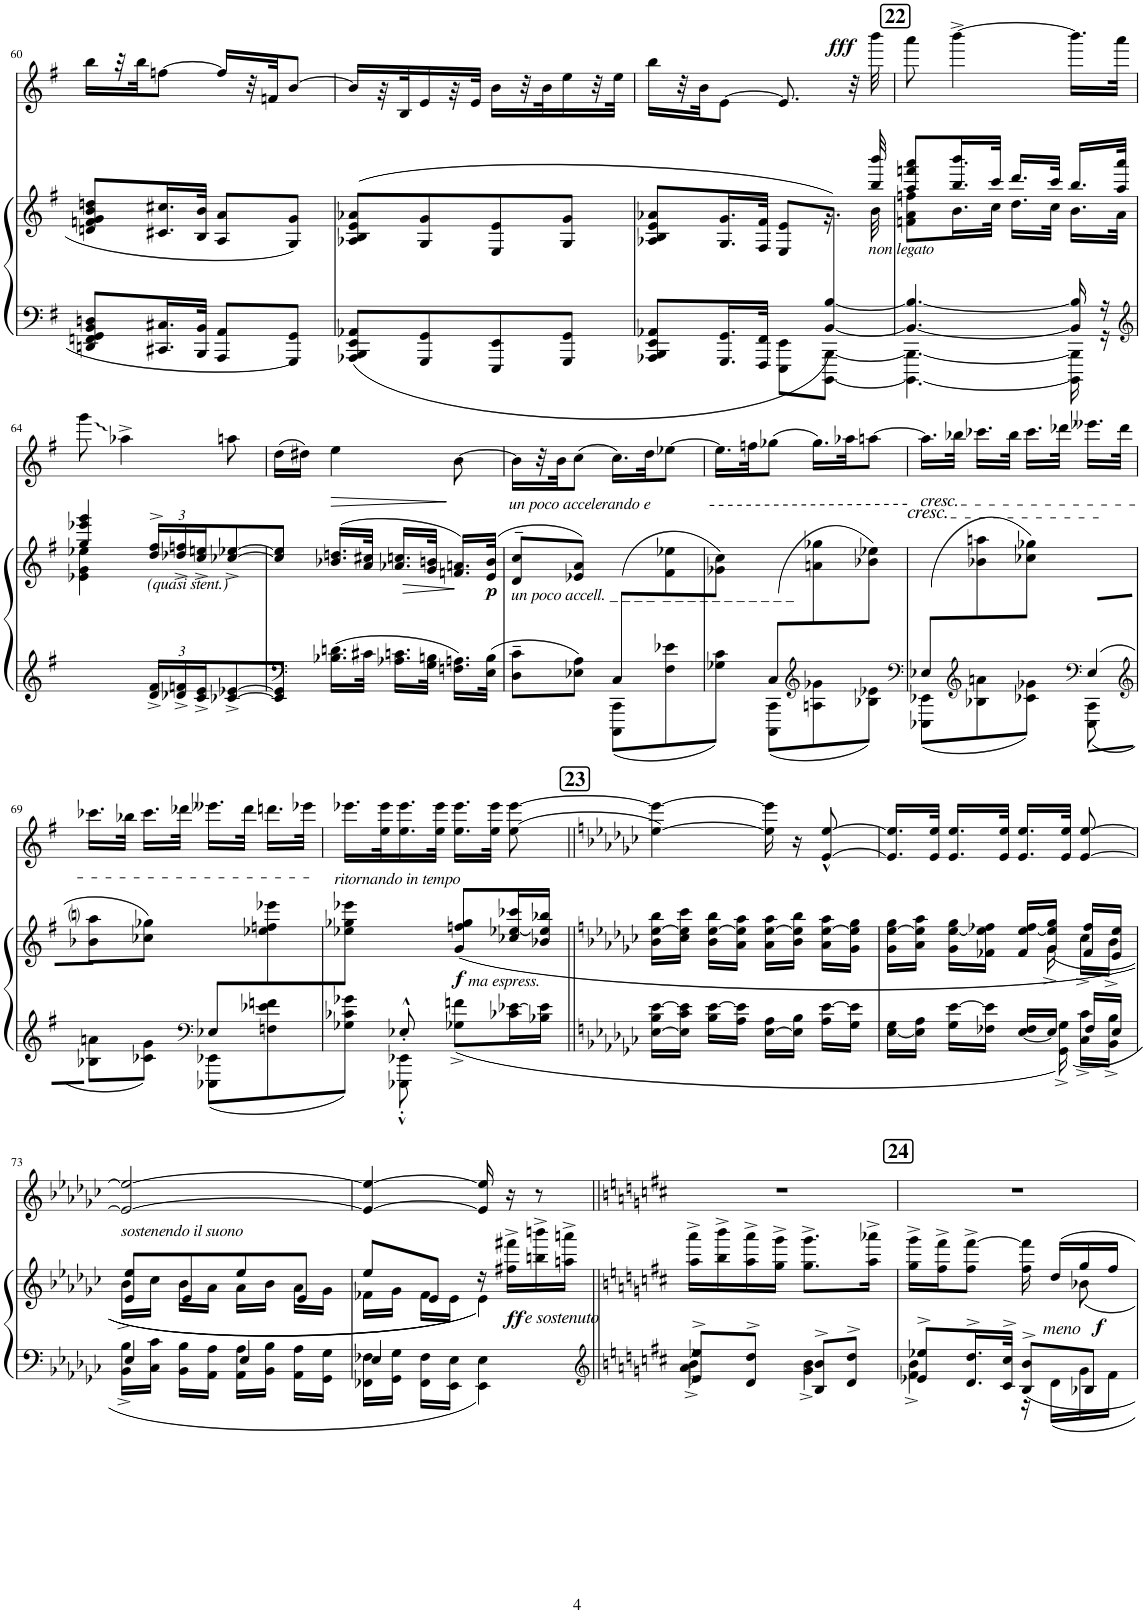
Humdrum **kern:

**kern	**kern	**dynam	**kern	**dynam
*part2	*part2	*part2	*part1	*part1
*staff3	*staff2	*staff2/3	*staff1	*staff1
*I"Piano	*	*	*I"Violin	*
*	*	*	*I'Vln	*
!!LO:PB:g=z
*clefF4	*clefF4	*	*clefG2	*
*k[f#]	*k[f#]	*	*k[f#]	*
*M4/8	*M4/8	*	*M4/8	*
=60	=60	=60	=60	=60
8DDn/ 8FFn/ 8GG/ 8BB/ 8Dn/L	8dn/ 8fn/ 8g/ 8b/ 8ddn/L	.	16bb\LL	.
.	.	.	32r	.
.	.	.	32bb\JJ	.
16.CC#X/ 16.C#X/L	16.c#X/ 16.cc#X/L	.	[8ffn\J	.
32BBB/ 32BB/JJk	32B/ 32b/JJk	.	.	.
8AAA/ 8AA/L	8A/ 8a/L	.	16ff/LL]	.
.	.	.	32r	.
.	.	.	32fn/JJ	.
8GGG/ 8GG/J	8G/ 8g/J	.	[>8b/J	.
=61	=61	=61	=61	=61
8AAA-X/ 8BBB/ 8EE/ 8AA-X/L	(8A-X/ 8B/ 8e/ 8a-X/L	.	16b/LL]	.
.	.	.	32r	.
.	.	.	32B/J	.
8GGG/ 8GG/	8G/ 8g/	.	16e/	.
.	.	.	32r	.
.	.	.	32e/JJJ	.
8EEE/ 8EE/	8E/ 8e/	.	16b\LL	.
.	.	.	32r	.
.	.	.	32b\J	.
8GGG/ 8GG/J	8G/ 8g/J	.	16ee\	.
.	.	.	32r	.
.	.	.	32ee\JJJ	.
=62	=62	=62	=62	=62
*^	*^	*	*	*
*	*	*	*^	*	*	*
4.ryy	8AAA-X/ 8BBB/ 8EE/ 8AA-X/L	8A-X/ 8B/ 8e/ 8a-X/L	4.ryy	4...ryy	.	16bb\LL	.
.	.	.	.	.	.	32r	.
.	.	.	.	.	.	32b\JJ	.
.	16.GGG/ 16.GG/L	16.G/ 16.g/L	.	.	.	[8e\J	.
.	32FFF#/ 32FF#/JJk	32F#/ 32f#/JJk	.	.	.	.	.
.	8EEE\ 8EE\L	8E/ 8e/L	.	.	.	8.e/]	.
[<8BB/ [<8B/J)	[<8BBBB\ [8BBB\J	8ryy	16.r	.	.	.	.
!	!	!	!	!	!	!	!LO:DY:a
.	.	.	.	.	.	32r	fff
!	!	!	!LO:TX:b:i:t=non legato	!	!	!	!
.	.	.	32bb/ 32bbb/	32b\	.	32bbb\	.
*	*	*	*v	*v	*	*	*
!!LO:REH:place=s1:a:B:cj:fs=14:t=22
=63	=63	=63	=63	=63	=63	=63
4.BB/_ 4.B/_	4.BBBB\_ 4.BBB\_	8fn\ 8a\ 8ffn\L	8aa/ 8fffn/ 8aaa/L	.	8aaa\	.
.	.	16.b\L	16.bb/ 16.bbb/L	.	[4bbb^\	.
.	.	32cc\JJk	32ccc/JJk	.	.	.
.	.	16.dd\LL	16.ddd/LL	.	.	.
.	.	32cc\JJk	32ccc/JJk	.	.	.
16BB/] 16B/]	16BBBB\] 16BBB\]	16.b\LL	16.bb/LL	.	16.bbb\LL]	.
16r	16r	.	.	.	.	.
.	.	32a\JJk	32aa/ 32aaa/JJk	.	32aaa\JJk	.
*v	*v	*	*	*	*	*
!!LO:LB:g=z
=64	=64	=64	=64	=64	=64
*clefG2	*	*	*	*	*
4ryy	4gg/ 4eee-X/ 4ggg/	4e-X\ 4g\ 4ee-X\	.	8ggg\	.
.	.	.	.	4aa-X^\	.
*Xbrackettup	*Xbrackettup	*	*	*	*
!	!LO:TX:b:i:t=(quasi stent.)	!	!	!	!
24d/^ 24f#/^LL	24dd/^> 24ff#/^>LL	4ryy	.	.	.
24d-X/^ 24fn/^	24dd-X/^ 24ffn/^	.	.	.	.
24c/^ 24e/^J	24cc/^ 24een/^J	.	.	.	.
[>8c-X/^ [8e-X/^	[>8cc-X/^ [8ee-X/^	.	.	8aan\	.
*	*v	*v	*	*	*
=65	=65	=65	=65	=65
8c-/] 8e-/]J	8cc-/] 8ee-/]J	.	(16dd\LL	.
.	.	.	16dd#X\JJ)	.
*clefF4	*	*	*	*
!	!	!	!	!LO:HP:b
16.B-X\ 16.dn\LL	(>16.b-X/ 16.ddn/LL	.	4ee\	>
32c#X\JJk	32a/ 32cc#X/JJk	.	.	.
16.A-X\ 16.cn\LL	16.a-X/ 16.ccn/LL	.	.	.
32G\ 32Bn\JJk	32g/ 32bn/JJk	.	.	.
16.Fn\ 16.An\LL	16.fn/ 16.an/LL)	.	[8b\	]
!	!	!LO:DY:b	!	!
32E\ 32B\JJk	(>32e/ 32b/JJk	p	.	.
=66	=66	=66	=66	=66
*^	*	*	*	*
!	!	!	!	!LO:TX:b:i:t=un poco accelerando e	!
!	!	!LO:TX:b:i:t=un poco accell. _ _ _ _  _ _ _ _ _ _ _ _ _ _ _	!	!	!
4ryy	8D\~ 8c\~L	8d/~> 8cc/~>L	.	16b\LL]	.
.	.	.	.	32r	.
.	.	.	.	32b\JJ	.
.	8E-X\ 8A\J	8e-X/ 8a/J)	.	(8cc\J	.
(8C/L	8CCC\ 8CC\L	8ryy	.	16.cc\LL)	.
.	.	.	.	32dd\JK	.
8ryy	8F#\ 8e-X\	8f#\ 8ee-X\	.	[8ee-X\J	.
=67	=67	=67	=67	=67	=67
8ryy	8G-X\ 8c\J	8g-X\ 8cc\J)	.	16.ee-\LL]	.
.	.	.	.	32ffn\JK	.
(8C/L	8CCC\ 8CC\L	8ryy	.	(8gg-X\J	.
*clefG2	*	*	*	*	*
4ryy	8An\ 8g-X\	8an\ 8gg-X\	.	16.gg-\LL)	.
.	.	.	.	32aa-X\JK	.
.	8B-X\ 8e-X\J	8b-X\ 8ee-X\J)	.	[8aan\J	.
=68	=68	=68	=68	=68	=68
*clefF4	*	*	*	*	*
!	!	!	!	!LO:TX:b:i:t=cresc.	!
!	!	!LO:TX:a:i:t=cresc.	!	!	!
(8E-X/L	8EEE-X\ 8EE-X\L	8ryy	.	16.aa\LL]	.
.	.	.	.	32bb-X\JJk	.
*clefG2	*	*	*	*	*
4ryy	8B-X\ 8an\	8b-X\ 8aan\	.	16.ccc-X\LL	.
.	.	.	.	32bb-\JJk	.
.	8c-X\ 8g-X\J	8cc-X\ 8gg-X\J)	.	16.ccc-\LL	.
.	.	.	.	32ddd-X\JJk	.
*clefF4	*	*	*	*	*
(>8E-/	8EEE-\ 8CC\	8ryy	.	16.eee--X\LL	.
.	.	.	.	32ddd-\JJk	.
!!LO:LB:g=z
=69	=69	=69	=69	=69	=69
*clefG2	*	*	*	*	*
4ryy	8B-X\ 8an\L	8b-X\ 8aani\L	.	16.ccc-X\LL	.
.	.	.	.	32bb-X\JJk	.
.	8c-X\ 8g\J	8cc-X\ 8gg-X\J)	.	16.ccc-\LL	.
.	.	.	.	32ddd-X\JJk	.
*clefF4	*	*	*	*	*
8E-X/L	8EEE-X\ 8EE-X\L	8ryy	.	16.eee--X\LL	.
.	.	.	.	32ddd-\JJk	.
8ryy	8Fn\ 8e-X\ 8fn\	8ee-X\ 8ffn\ 8eee-X\	.	16.dddn\LL	.
.	.	.	.	32eee-X\JJk	.
=70	=70	=70	=70	=70	=70
!	!	!	!	!LO:TX:b:i:t=ritornando in tempo	!
8ryy	8G-X\ 8c-X\ 8g-X\J	8ee-X\ 8gg-X\ 8eee-X\J	.	16.eee-X\LL	.
.	.	.	.	32ee\ 32eee-\K	.
8E-X'^^/	8EEE-X\'<^^ 8EE-X\'<^^	8ryy	.	16.ee\ 16.eee-\	.
.	.	.	.	32ee\ 32eee-\JJk	.
!	!	!LO:TX:b:i:t=ma espress.	!	!	!
!	!	!	!LO:DY:b	!	!
4ryy	8G-X\^< 8fn\^<L	(8g/ 8ffn/ 8gg-/L	f	16.ee\ 16.eee-\LL	.
.	.	.	.	32ee\ 32eee-\JJk	.
.	16c-X\ [16e-X\L	16cc-X/ [16ee-X/ 16ccc-X/L	.	(>8ee\ [8eee-\	.
.	16B-X\ 16e-\]JJ	16b-X/ 16ee-/] 16bb-X/JJ	.	.	.
*v	*v	*	*	*	*
!!LO:REH:place=s1:a:B:cj:fs=14:t=23
=71||	=71||	=71||	=71||	=71||
*k[b-e-a-d-g-c-]	*k[b-e-a-d-g-c-]	*	*k[b-e-a-d-g-c-]	*
[>16E-\ 16B-\ [16e-\LL	16b-\ [16ee-\ 16bb-\LL	.	[>4ee-\ 4eee-\_)	.
16E-\] 16c-\ 16e-\]JJ	16cc-\ 16ee-\] 16ccc-\JJ	.	.	.
16B-\ [16e-\LL	16b-\ [16ee-\ 16bb-\LL	.	.	.
16A-\ 16e-\]JJ	16a-\ 16ee-\] 16aa-\JJ	.	.	.
[>16E-\ 16A-\LL	16a-\ [16ee-\ 16aa-\LL	.	16ee-\] 16eee-\]	.
16E-\] 16B-\JJ	16b-\ 16ee-\] 16bb-\JJ	.	16r	.
16A-\ [16e-\LL	16a-\ [>16ee-\ 16aa-\LL	.	[>8e-/^^ [8ee-/^^	.
16G-\ 16e-\]JJ	16g-\ 16ee-\] 16gg-\JJ	.	.	.
=72	=72	=72	=72	=72
*^	*^	*	*	*
[<16E-\ 16G-\LL	4ryy	16g-\ [>16ee-\ 16gg-\LL	16ryy	.	16.e-/] 16.ee-/]LL	.
*	*	*v	*v	*	*	*
16E-\] 16A-\JJ	.	16a-\ 16ee-\] 16aa-\JJ	.	.	.
.	.	.	.	32e-/ 32ee-/JJk	.
16G-\ [>16e-\LL	.	16g-\ [<16ee-\ 16gg-\LL	.	16.e-/ 16.ee-/LL	.
16F-X\ 16e-\]JJ	.	16f-X\ 16ee-\] 16ff-X\JJ	.	.	.
.	.	.	.	32e-/ 32ee-/JJk	.
16F-	[<16E-/LL	16f-/ [<16ee-/ 16ff-/LL	.	16.e-/ 16.ee-/LL	.
*	*	*^	*	*	*
16GG-\^ 16G-\^	16E-/JJ]	(<16g-/ 16ee-/] 16gg-/JJ	16g-^\	.	.	.
.	.	.	.	.	32e-/ 32ee-/JJk	.
16F-/LL	16C-\^ 16c-\^LL	16f-/ 16ff-/LL	16cc-^\LL	.	[>8e-/ [8ee-/	.
16E-/JJ	16BB-\^ 16B-\^JJ	16e-/ 16ee-/JJ	16b-^\JJ	.	.	.
!!LO:LB:g=z
=73	=73	=73	=73	=73	=73	=73
!	!	!	!	!	!LO:TX:b:i:t=sostenendo il suono	!
16BB-\^ 16B-\^LL	4E-/	8e-/ 8ee-/L	16b-^\LL	.	2e-/_ 2ee-/_	.
16C-\ 16c-\JJ	.	.	16cc-\JJ	.	.	.
16BB-\ 16B-\LL	.	8e-/	16b-\LL	.	.	.
16AA-\ 16A-\JJ	.	.	16a-\JJ	.	.	.
16AA-\ 16A-\LL	4E-/	8ee-/	16a-\LL	.	.	.
16BB-\ 16B-\JJ	.	.	16b-\JJ	.	.	.
16AA-\ 16A-\LL	.	8e-/J	16a-\LL	.	.	.
16GG-\ 16G-\JJ	.	.	16g-\JJ	.	.	.
=74	=74	=74	=74	=74	=74	=74
16FF-X\ 16F-X\LL	4E-/	8ee-/L	16f-X\LL	.	4e-/_ 4ee-/_	.
16GG-\ 16G-\JJ	.	.	16g-\JJ	.	.	.
16FF-\ 16F-\LL	.	8e-/J	16f-\LL	.	.	.
16EE-\ 16E-\JJ	.	.	16e-\JJ	.	.	.
4EE-\	4E-\	16r	4e-\))	.	16e-/] 16ee-/]	.
!	!	!LO:TX:b:i:t=e sostenuto	!	!	!	!
!	!	!	!	!LO:DY:b	!	!
.	.	16ff#X\^> 16fff#X\^>LL	.	ff	16r	.
.	.	16bbn\^> 16bbbn\^>	.	.	8r	.
.	.	16aan\^> 16aaan\^>JJ	.	.	.	.
*	*	*v	*v	*	*	*
=75||	=75||	=75||	=75||	=75||	=75||
*clefG2	*	*	*	*	*
*k[f#c#]	*	*k[f#c#]	*	*k[f#c#]	*
8e-X/^ 8ee-X/^L	4a\^ 4b\^	16aa\^ 16aaa\^LL	.	2r	.
.	.	16bb\^ 16bbb\^	.	.	.
8d/^ 8dd/^J	.	16aa\^ 16aaa\^	.	.	.
.	.	16gg\^ 16ggg\^JJ	.	.	.
8B/^ 8b/^L	4g\^ 4b\^	8.gg\^ 8.ggg\^L	.	.	.
8d/^ 8dd/^J	.	.	.	.	.
.	.	16aa\^ 16aaa-X\^Jk	.	.	.
!!LO:REH:place=s1:a:B:cj:fs=14:t=24
=76	=76	=76	=76	=76	=76
*	*	*^	*	*	*
8e-X/^ 8ee-X/^L	4f#\^ 4b\^	16gg\^> 16ggg\^>LL	4.ryy	.	2r	.
.	.	16ff#\^> 16fff#\^>J	.	.	.	.
16.d/^ 16.dd/^L	.	8ff#\^> [>8fff#\^>J	.	.	.	.
32c#/^ 32cc#/^JJk	.	.	.	.	.	.
8B/^ 8b/^L	16r	16ff#\ 16fff#\]	.	.	.	.
!	!	!LO:TX:b:i:t=meno	!	!	!	!
.	16d\LL	16dd/LL	.	.	.	.
!	!	!	!	!LO:DY:b	!	!
8B-X/J	16g\	16gg/	8b-X\	f	.	.
.	16f#\JJ	16ff#/JJ	.	.	.	.
*v	*v	*	*	*	*	*
*	*v	*v	*	*	*
=	=	=	=	=
*-	*-	*-	*-	*-
